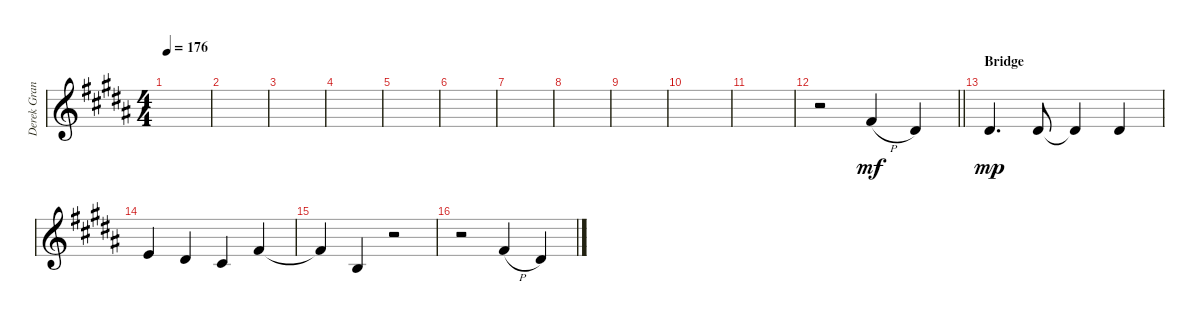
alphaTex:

\track ("Derek Grant - Vocals" "Derek Gran") {instrument distortionguitar}
\staff {score}
\tuning (E4 B3 G3 D3 A2 E2) {hide}
\ts (4 4)
\tempo 176
\clef g2
\ks b
|
|
|
|
|
|
|
|
|
|
|
\barLineRight lightlight
r.2 9.5{h}.4{dy mf} 6.5.4 |
\section ("" "Bridge")
1.4.4{d dy mp} 1.4.8 1.4{t}.4 1.4.4 |
2.4.4 1.4.4 4.5.4 4.4.4 |
4.4{t}.4 7.6.4 r.2 |
r.2 4.4{h}.4 1.4.4
